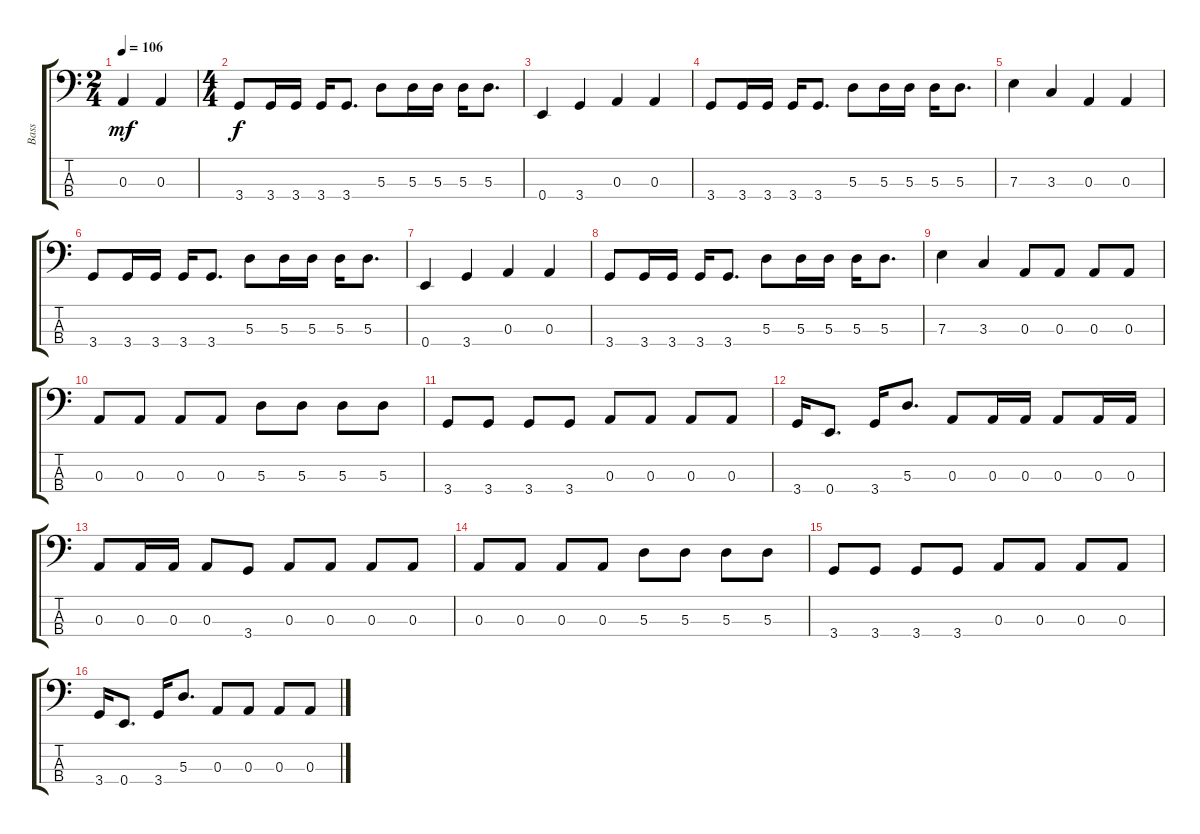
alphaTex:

\track ("Bass" "Bass") {instrument electricbassfinger}
\staff {score tabs}
\tuning (G2 D2 A1 E1) {hide}
\ts (2 4)
\tempo 106
\clef f4
\ks c
0.3.4{dy mf instrument electricbassfinger} 0.3.4 |
\ts (4 4)
3.4.8{dy f} 3.4.16 3.4.16 3.4.16 3.4.8{d} 5.3.8 5.3.16 5.3.16 5.3.16 5.3.8{d} |
0.4.4 3.4.4 0.3.4 0.3.4 |
3.4.8 3.4.16 3.4.16 3.4.16 3.4.8{d} 5.3.8 5.3.16 5.3.16 5.3.16 5.3.8{d} |
7.3.4 3.3.4 0.3.4 0.3.4 |
3.4.8 3.4.16 3.4.16 3.4.16 3.4.8{d} 5.3.8 5.3.16 5.3.16 5.3.16 5.3.8{d} |
0.4.4 3.4.4 0.3.4 0.3.4 |
3.4.8 3.4.16 3.4.16 3.4.16 3.4.8{d} 5.3.8 5.3.16 5.3.16 5.3.16 5.3.8{d} |
7.3.4 3.3.4 0.3.8 0.3.8 0.3.8 0.3.8 |
0.3.8 0.3.8 0.3.8 0.3.8 5.3.8 5.3.8 5.3.8 5.3.8 |
3.4.8 3.4.8 3.4.8 3.4.8 0.3.8 0.3.8 0.3.8 0.3.8 |
3.4.16 0.4.8{d} 3.4.16 5.3.8{d} 0.3.8 0.3.16 0.3.16 0.3.8 0.3.16 0.3.16 |
0.3.8 0.3.16 0.3.16 0.3.8 3.4.8 0.3.8 0.3.8 0.3.8 0.3.8 |
0.3.8 0.3.8 0.3.8 0.3.8 5.3.8 5.3.8 5.3.8 5.3.8 |
3.4.8 3.4.8 3.4.8 3.4.8 0.3.8 0.3.8 0.3.8 0.3.8 |
3.4.16 0.4.8{d} 3.4.16 5.3.8{d} 0.3.8 0.3.8 0.3.8 0.3.8
